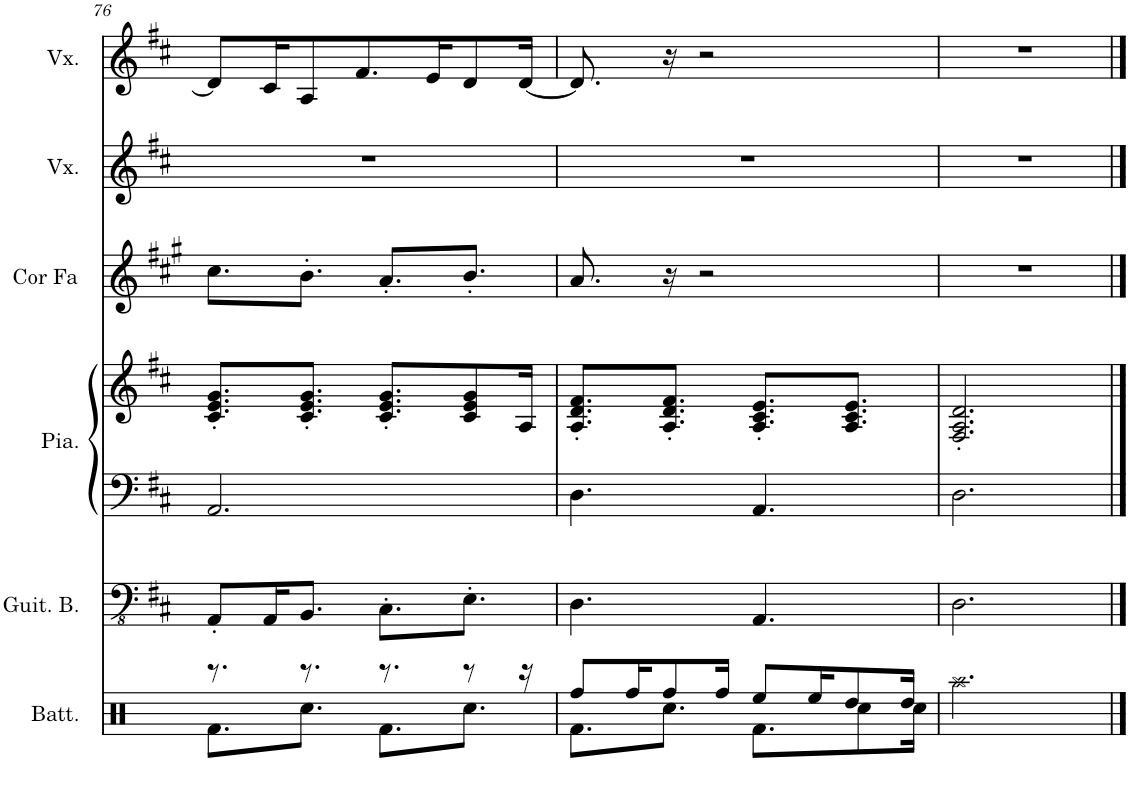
**kern	**kern	**kern	**kern	**kern	**kern	**kern
*part6	*part5	*part4	*part4	*part3	*part2	*part1
*staff7	*staff6	*staff5	*staff4	*staff3	*staff2	*staff1
*I"Batterie	*I"Guitare basse	*I"Piano	*	*I"Cor en Fa	*I"Voix	*I"Voix
*I'Batt.	*I'Guit. B.	*I'Pia.	*	*I'Cor Fa	*I'Vx.	*I'Vx.
!!LO:PB:g=z
*clefX	*clefFv4	*clefF4	*clefG2	*clefG2	*clefG2	*clefG2
*	*	*	*	*Trd4c7	*	*
*k[]	*k[f#c#]	*k[f#c#]	*k[f#c#]	*k[f#c#g#]	*k[f#c#]	*k[f#c#]
*M6/8	*M6/8	*M6/8	*M6/8	*M6/8	*M6/8	*M6/8
=76	=76	=76	=76	=76	=76	=76
*^	*	*	*	*	*	*
8.r	8.Rf\L	8AAA'/L	2.AA/	8.c#/' 8.e/' 8.g/'L	8.cc#\L	2.r	8d/L]
.	.	16AAA/K	.	.	.	.	16c#/K
8.r	8.Rcc\J	8.BBB/J	.	8.c#/' 8.e/' 8.g/'J	8.b'\J	.	8A/
.	.	.	.	.	.	.	8.f#/
8.r	8.Rf\L	8.CC#'\L	.	8.c#/' 8.e/' 8.g/'L	8.a'/L	.	.
.	.	.	.	.	.	.	16e/K
8r	8.Rcc\J	8.EE'\J	.	8c#/ 8e/ 8g/	8.b'/J	.	8d/
16r	.	.	.	16A/Jk	.	.	[16d/Jk
=77	=77	=77	=77	=77	=77	=77	=77
8Rff/L	8.Rf\L	4.DD\	4.D\	8.A/' 8.d/' 8.f#/'L	8.a/	2.r	8.d/]
16Rff/K	.	.	.	.	.	.	.
8Rff/	8.Rcc\J	.	.	8.A/' 8.d/' 8.f#/'J	16r	.	16r
.	.	.	.	.	2r	.	2r
16Rff/Jk	.	.	.	.	.	.	.
8Ree/L	8.Rf\L	4.AAA/	4.AA/	8.A/' 8.c#/' 8.e/'L	.	.	.
16Ree/K	.	.	.	.	.	.	.
8Rdd/	8Rcc\	.	.	8.A/ 8.c#/ 8.e/J	.	.	.
16Rdd/Jk	16Rcc\Jk	.	.	.	.	.	.
*v	*v	*	*	*	*	*	*
=78	=78	=78	=78	=78	=78	=78
2.Raa\	2.DD\	2.D\	2.F#/' 2.A/' 2.d/'	2.r	2.r	2.r
==	==	==	==	==	==	==
*-	*-	*-	*-	*-	*-	*-
